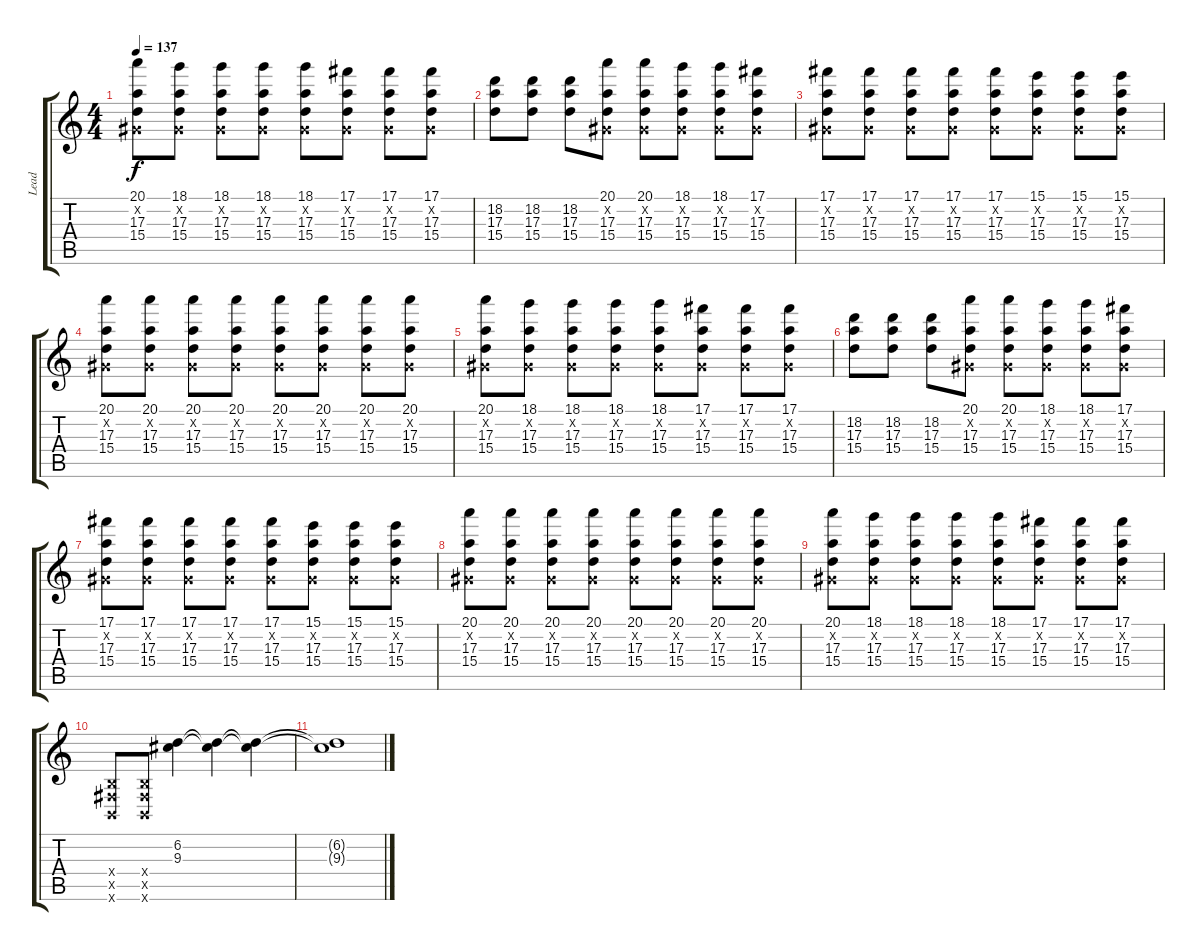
\track ("Lead" "Lead") {instrument distortionguitar}
\staff {score tabs}
\tuning (Db4 Ab3 E3 B2 Gb2 B1) {hide}
\ts (4 4)
\tempo 137
\clef g2
\ks c
(20.1 0.2{x} 17.3 15.4).8{dy f} (18.1 0.2{x} 17.3 15.4).8 (18.1 0.2{x} 17.3 15.4).8 (18.1 0.2{x} 17.3 15.4).8 (18.1 0.2{x} 17.3 15.4).8 (17.1 0.2{x} 17.3 15.4).8 (17.1 0.2{x} 17.3 15.4).8 (17.1 0.2{x} 17.3 15.4).8 |
(18.2 17.3 15.4).8 (18.2 17.3 15.4).8 (18.2 17.3 15.4).8 (20.1 0.2{x} 17.3 15.4).8 (20.1 0.2{x} 17.3 15.4).8 (18.1 0.2{x} 17.3 15.4).8 (18.1 0.2{x} 17.3 15.4).8 (17.1 0.2{x} 17.3 15.4).8 |
(17.1 0.2{x} 17.3 15.4).8 (17.1 0.2{x} 17.3 15.4).8 (17.1 0.2{x} 17.3 15.4).8 (17.1 0.2{x} 17.3 15.4).8 (17.1 0.2{x} 17.3 15.4).8 (15.1 0.2{x} 17.3 15.4).8 (15.1 0.2{x} 17.3 15.4).8 (15.1 0.2{x} 17.3 15.4).8 |
(20.1 0.2{x} 17.3 15.4).8 (20.1 0.2{x} 17.3 15.4).8 (20.1 0.2{x} 17.3 15.4).8 (20.1 0.2{x} 17.3 15.4).8 (20.1 0.2{x} 17.3 15.4).8 (20.1 0.2{x} 17.3 15.4).8 (20.1 0.2{x} 17.3 15.4).8 (20.1 0.2{x} 17.3 15.4).8 |
(20.1 0.2{x} 17.3 15.4).8 (18.1 0.2{x} 17.3 15.4).8 (18.1 0.2{x} 17.3 15.4).8 (18.1 0.2{x} 17.3 15.4).8 (18.1 0.2{x} 17.3 15.4).8 (17.1 0.2{x} 17.3 15.4).8 (17.1 0.2{x} 17.3 15.4).8 (17.1 0.2{x} 17.3 15.4).8 |
(18.2 17.3 15.4).8 (18.2 17.3 15.4).8 (18.2 17.3 15.4).8 (20.1 0.2{x} 17.3 15.4).8 (20.1 0.2{x} 17.3 15.4).8 (18.1 0.2{x} 17.3 15.4).8 (18.1 0.2{x} 17.3 15.4).8 (17.1 0.2{x} 17.3 15.4).8 |
(17.1 0.2{x} 17.3 15.4).8 (17.1 0.2{x} 17.3 15.4).8 (17.1 0.2{x} 17.3 15.4).8 (17.1 0.2{x} 17.3 15.4).8 (17.1 0.2{x} 17.3 15.4).8 (15.1 0.2{x} 17.3 15.4).8 (15.1 0.2{x} 17.3 15.4).8 (15.1 0.2{x} 17.3 15.4).8 |
(20.1 0.2{x} 17.3 15.4).8 (20.1 0.2{x} 17.3 15.4).8 (20.1 0.2{x} 17.3 15.4).8 (20.1 0.2{x} 17.3 15.4).8 (20.1 0.2{x} 17.3 15.4).8 (20.1 0.2{x} 17.3 15.4).8 (20.1 0.2{x} 17.3 15.4).8 (20.1 0.2{x} 17.3 15.4).8 |
(20.1 0.2{x} 17.3 15.4).8 (18.1 0.2{x} 17.3 15.4).8 (18.1 0.2{x} 17.3 15.4).8 (18.1 0.2{x} 17.3 15.4).8 (18.1 0.2{x} 17.3 15.4).8 (17.1 0.2{x} 17.3 15.4).8 (17.1 0.2{x} 17.3 15.4).8 (17.1 0.2{x} 17.3 15.4).8 |
(0.4{x} 0.5{x} 0.6{x}).8 (0.4{x} 0.5{x} 0.6{x}).8 (6.2 9.3).4 (6.2{t} 9.3{t}).4 (6.2{t} 9.3{t}).4 |
(6.2{t} 9.3{t}).1
